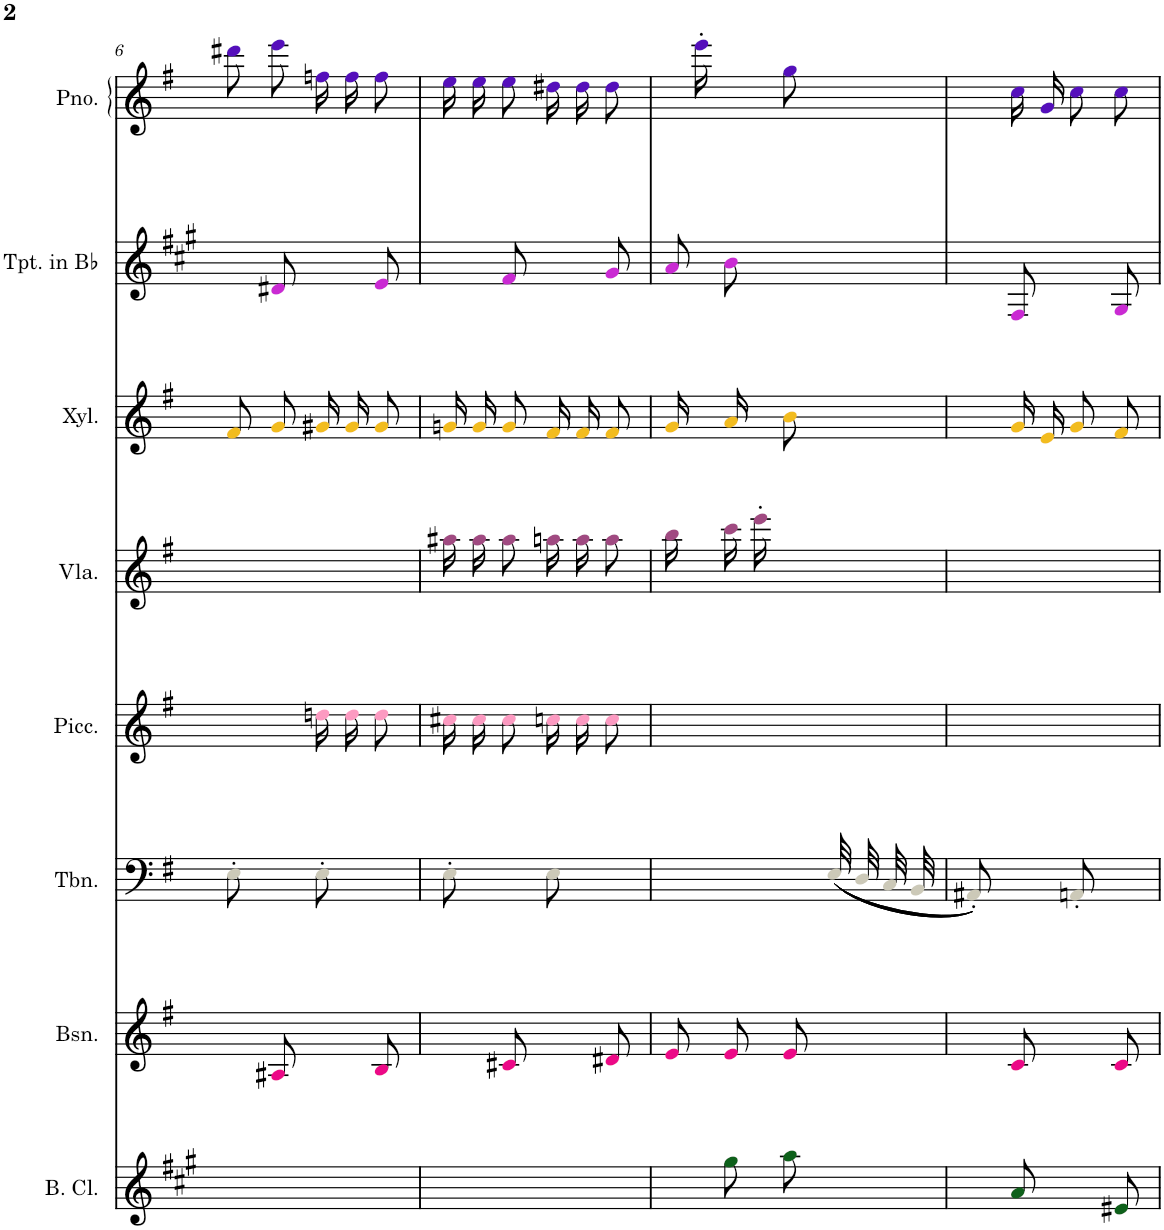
**kern	**kern	**kern	**kern	**kern	**kern	**kern	**kern
*part8	*part7	*part6	*part5	*part4	*part3	*part2	*part1
*staff8	*staff7	*staff6	*staff5	*staff4	*staff3	*staff2	*staff1
*I"Bass Clarinet	*I"Bassoon	*I"Trombone	*I"Piccolo	*I"Viola	*I"Xylophone	*I"Trumpet in Bb	*I"Piano
*I'B. Cl.	*I'Bsn.	*I'Tbn.	*I'Picc.	*I'Vla.	*I'Xyl.	*I'Tpt. in Bb	*I'Pno.
!!LO:PB:g=z
*clefG2	*clefG2	*clefF4	*clefG2	*clefG2	*clefG2	*clefG2	*clefG2
*Trd8c14	*	*	*Trd-7c-12	*	*Trd-7c-12	*Trd1c2	*
*k[f#c#g#]	*k[f#]	*k[f#]	*k[f#]	*k[f#]	*k[f#]	*k[f#c#g#]	*k[f#]
*M2/4	*M2/4	*M2/4	*M2/4	*M2/4	*M2/4	*M2/4	*M2/4
=6	=6	=6	=6	=6	=6	=6	=6
2ryy	8ryy	8E'i\	4ryy	2ryy	8f#j/L	8ryy	8ddd#XZ\L
.	8A#XV/	8ryy	.	.	8gj/J	8d#XN/	8eeeZ\J
.	8ryy	8E'i\	16ddnl\LL	.	16g#Xj/LL	8ryy	16ffnZ\LL
.	.	.	16ddl\J	.	16g#j/J	.	16ffZ\J
.	8BV/	8ryy	8ddl\J	.	8g#j/J	8eN/	8ffZ\J
=7	=7	=7	=7	=7	=7	=7	=7
2ryy	8ryy	8E'i\	16cc#Xl\LL	16aa#X!\LL	16gnj/LL	8ryy	16eeZ\LL
.	.	.	16cc#l\J	16aa#!\J	16gj/J	.	16eeZ\J
.	8c#XV/	8ryy	8cc#l\J	8aa#!\J	8gj/J	8f#N/	8eeZ\J
.	8ryy	8Ei\	16ccnl\LL	16aan!\LL	16f#j/LL	8ryy	16dd#XZ\LL
.	.	.	16ccl\J	16aa!\J	16f#j/J	.	16dd#Z\J
.	8d#XV/	8ryy	8ccl\J	8aa!\J	8f#j/J	8g#N/	8dd#Z\J
=8	=8	=8	=8	=8	=8	=8	=8
8ryy	8eV/L	4.ryy	2ryy	16bb!\	16gj/	8aN/L	16ryy
.	.	.	.	16ryy	16ryy	.	16eee'Z\
8gg#+\	8eV/J	.	.	16ccc!\LL	16aj/	8bN/J	8ryy
.	.	.	.	16eee'!\JJ	16ryy	.	.
8aa+\	8eV/	.	.	4ryy	8bj\	4ryy	8ggZ\
8ryy	8ryy	(((((32Ei/LLL	.	.	8ryy	.	8ryy
.	.	32Di/	.	.	.	.	.
.	.	32Ci/	.	.	.	.	.
.	.	32BBi/JJJ	.	.	.	.	.
=9	=9	=9	=9	=9	=9	=9	=9
8ryy	8ryy	8AA#X'i/)))))	2ryy	2ryy	8ryy	8ryy	8ryy
8a+/	8cV/	8ryy	.	.	16gj/LL	8F#N/	16ccZ/LL
.	.	.	.	.	16ej/JJ	.	16gZ/JJ
8ryy	8ryy	8AAn'i/	.	.	8gj/L	8ryy	8ccZ\L
8e#X+/	8cV/	8ryy	.	.	8f#j/J	8G#N/	8ccZ\J
=	=	=	=	=	=	=	=
*-	*-	*-	*-	*-	*-	*-	*-
